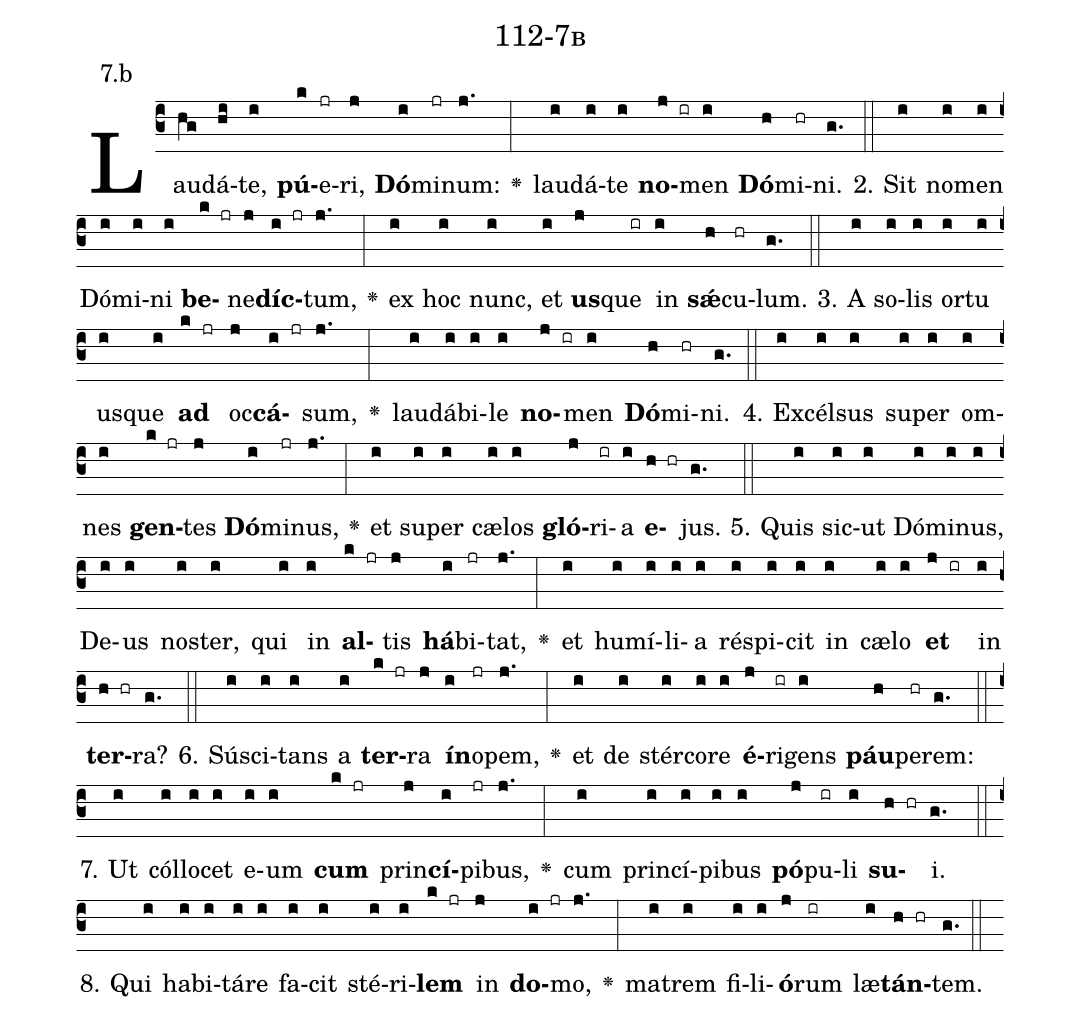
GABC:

name: 112-7b;
annotation: 7.b;
%%
(c3)Lau(hg)dá(hi)te,(i) <b>pú</b>(k)e(jr)ri,(j) <b>Dó</b>(i)mi(jr)num:(j.) <v>\greheightstar</v>(:) lau(i)dá(i)te(i) <b>no</b>(j ir)men(i) <b>Dó</b>(h)mi(hr)ni.(g.) (::)
2. Sit(i) no(i)men(i) Dó(i)mi(i)ni(i) <b>be</b>(k jr)ne(j)<b>díc</b>(i jr)tum,(j.) <v>\greheightstar</v>(:) ex(i) hoc(i) nunc,(i) et(i) <b>us</b>(j)que(ir) in(i) <b>sǽ</b>(h)cu(hr)lum.(g.) (::)
3. A(i) so(i)lis(i) or(i)tu(i) us(i)que(i) <b>ad</b>(k jr) oc(j)<b>cá</b>(i jr)sum,(j.) <v>\greheightstar</v>(:) lau(i)dá(i)bi(i)le(i) <b>no</b>(j ir)men(i) <b>Dó</b>(h)mi(hr)ni.(g.) (::)
4. Ex(i)cél(i)sus(i) su(i)per(i) om(i)nes(i) <b>gen</b>(k jr)tes(j) <b>Dó</b>(i)mi(jr)nus,(j.) <v>\greheightstar</v>(:) et(i) su(i)per(i) cæ(i)los(i) <b>gló</b>(j)ri(ir)a(i) <b>e</b>(h hr)jus.(g.) (::)
5. Quis(i) sic(i)ut(i) Dó(i)mi(i)nus,(i) De(i)us(i) nos(i)ter,(i) qui(i) in(i) <b>al</b>(k jr)tis(j) <b>há</b>(i)bi(jr)tat,(j.) <v>\greheightstar</v>(:) et(i) hu(i)mí(i)li(i)a(i) ré(i)spi(i)cit(i) in(i) cæ(i)lo(i) <b>et</b>(j ir) in(i) <b>ter</b>(h hr)ra?(g.) (::)
6. Sú(i)sci(i)tans(i) a(i) <b>ter</b>(k jr)ra(j) <b>ín</b>(i)o(jr)pem,(j.) <v>\greheightstar</v>(:) et(i) de(i) stér(i)co(i)re(i) <b>é</b>(j)ri(ir)gens(i) <b>páu</b>(h)pe(hr)rem:(g.) (::)
7. Ut(i) cól(i)lo(i)cet(i) e(i)um(i) <b>cum</b>(k jr) prin(j)<b>cí</b>(i)pi(jr)bus,(j.) <v>\greheightstar</v>(:) cum(i) prin(i)cí(i)pi(i)bus(i) <b>pó</b>(j)pu(ir)li(i) <b>su</b>(h hr)i.(g.) (::)
8. Qui(i) ha(i)bi(i)tá(i)re(i) fa(i)cit(i) sté(i)ri(i)<b>lem</b>(k jr) in(j) <b>do</b>(i jr)mo,(j.) <v>\greheightstar</v>(:) ma(i)trem(i) fi(i)li(i)<b>ó</b>(j)rum(ir) læ(i)<b>tán</b>(h hr)tem.(g.) (::)
